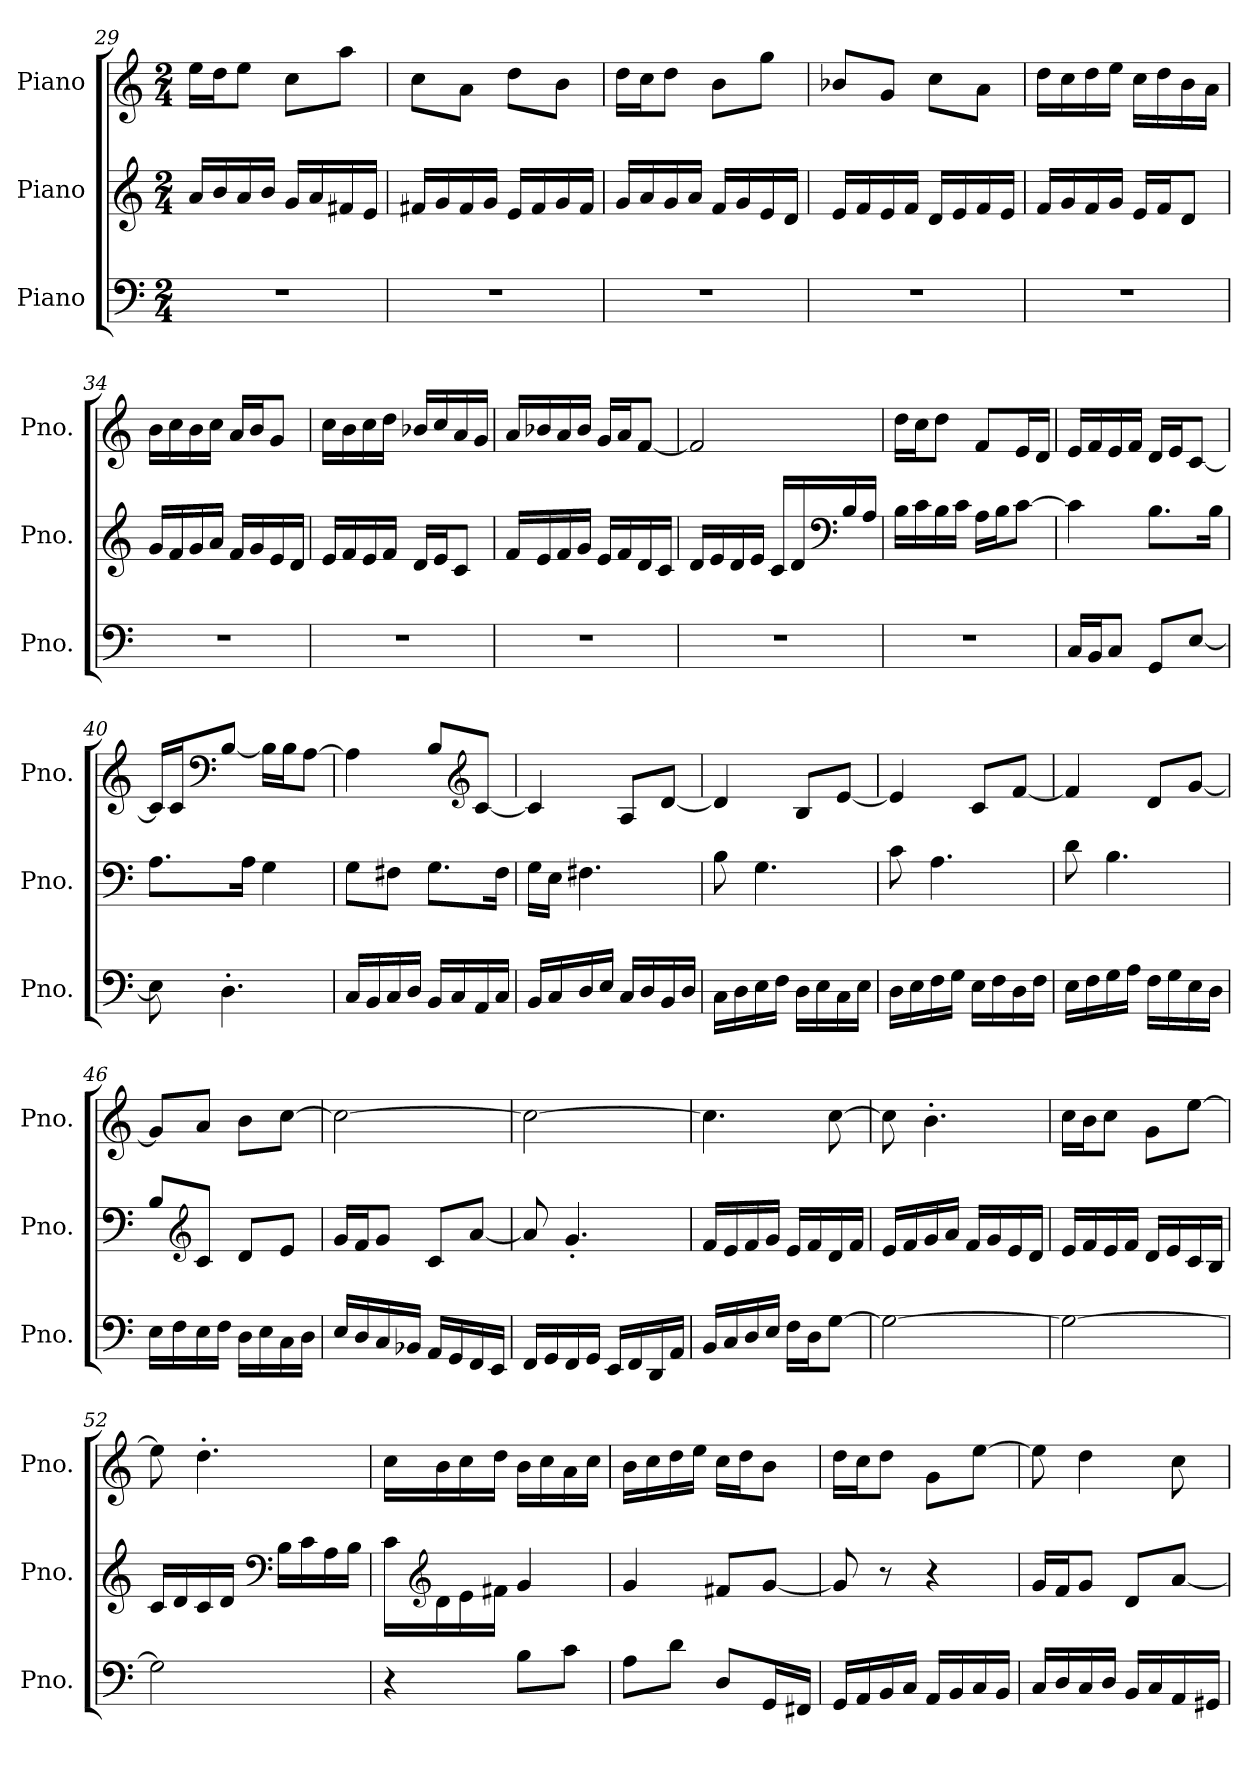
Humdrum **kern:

**kern	**kern	**kern
*part3	*part2	*part1
*staff3	*staff2	*staff1
*I"Piano	*I"Piano	*I"Piano
*I'Pno.	*I'Pno.	*I'Pno.
*clefF4	*clefG2	*clefG2
*k[]	*k[]	*k[]
*M2/4	*M2/4	*M2/4
=29	=29	=29
2r	16ai/LL	16eej\LL
.	16bi/	16ddj\J
.	16ai/	8eej\J
.	16bi/JJ	.
.	16gi/LL	8ccj\L
.	16ai/	.
.	16f#Xi/	8aaj\J
.	16ei/JJ	.
=30	=30	=30
2r	16f#Xi/LL	8ccj\L
.	16gi/	.
.	16f#i/	8aj\J
.	16gi/JJ	.
.	16ei/LL	8ddj\L
.	16f#i/	.
.	16gi/	8bj\J
.	16f#i/JJ	.
=31	=31	=31
2r	16gi/LL	16ddj\LL
.	16ai/	16ccj\J
.	16gi/	8ddj\J
.	16ai/JJ	.
.	16fi/LL	8bj\L
.	16gi/	.
.	16ei/	8ggj\J
.	16di/JJ	.
!!LO:LB:g=z
=32	=32	=32
2r	16ei/LL	8b-Xj/L
.	16fi/	.
.	16ei/	8gj/J
.	16fi/JJ	.
.	16di/LL	8ccj\L
.	16ei/	.
.	16fi/	8aj\J
.	16ei/JJ	.
=33	=33	=33
2r	16fi/LL	16ddj\LL
.	16gi/	16ccj\
.	16fi/	16ddj\
.	16gi/JJ	16eej\JJ
.	16ei/LL	16ccj\LL
.	16fi/J	16ddj\
.	8di/J	16bj\
.	.	16aj\JJ
=34	=34	=34
2r	16gi/LL	16bj\LL
.	16fi/	16ccj\
.	16gi/	16bj\
.	16ai/JJ	16ccj\JJ
.	16fi/LL	16aj/LL
.	16gi/	16bj/J
.	16ei/	8gj/J
.	16di/JJ	.
=35	=35	=35
2r	16ei/LL	16ccj\LL
.	16fi/	16bj\
.	16ei/	16ccj\
.	16fi/JJ	16ddj\JJ
.	16di/LL	16b-Xj/LL
.	16ei/J	16ccj/
.	8ci/J	16aj/
.	.	16gj/JJ
=36	=36	=36
2r	16fi/LL	16aj/LL
.	16ei/	16b-Xj/
.	16fi/	16aj/
.	16gi/JJ	16b-j/JJ
.	16ei/LL	16gj/LL
.	16fi/	16aj/J
.	16di/	[8fj/J
.	16ci/JJ	.
!!LO:LB:g=z
=37	=37	=37
2r	16di/LL	2fj/]
.	16ei/	.
.	16di/	.
.	16ei/JJ	.
.	16ci/LL	.
.	16di/	.
*	*clefF4	*
.	16Bi/	.
.	16Ai/JJ	.
=38	=38	=38
2r	16Bi\LL	16ddj\LL
.	16ci\	16ccj\J
.	16Bi\	8ddj\J
.	16ci\JJ	.
.	16Ai\LL	8fj/L
.	16Bi\J	.
.	[8ci\J	16ej/L
.	.	16dj/JJ
=39	=39	=39
16CZ/LL	4ci\]	16ej/LL
16BBZ/J	.	16fj/
8CZ/J	.	16ej/
.	.	16fj/JJ
8GGZ/L	8.Bi\L	16dj/LL
.	.	16ej/J
[8EZ/J	.	[8cj/J
.	16Bi\Jk	.
=40	=40	=40
8EZ\]	8.Ai\L	16cj/LL]
.	.	16cj/J
*	*	*clefF4
4.D'Z\	.	[8Bj/J
.	16Ai\Jk	.
.	4Gi\	16Bj\LL]
.	.	16Bj\J
.	.	[8Aj\J
=41	=41	=41
16CZ/LL	8Gi\L	4Aj\]
16BBZ/	.	.
16CZ/	8F#Xi\J	.
16DZ/JJ	.	.
16BBZ/LL	8.Gi\L	8Bj/L
16CZ/	.	.
*	*	*clefG2
16AAZ/	.	[8cj/J
16CZ/JJ	16F#i\Jk	.
!!LO:PB:g=z
=42	=42	=42
16BBZ/LL	16Gi\LL	4cj/]
16CZ/	16Ei\JJ	.
16DZ/	4.F#Xi\	.
16EZ/JJ	.	.
16CZ/LL	.	8Aj/L
16DZ/	.	.
16BBZ/	.	[8dj/J
16DZ/JJ	.	.
=43	=43	=43
16CZ\LL	8Bi\	4dj/]
16DZ\	.	.
16EZ\	4.Gi\	.
16FZ\JJ	.	.
16DZ\LL	.	8Bj/L
16EZ\	.	.
16CZ\	.	[8ej/J
16EZ\JJ	.	.
=44	=44	=44
16DZ\LL	8ci\	4ej/]
16EZ\	.	.
16FZ\	4.Ai\	.
16GZ\JJ	.	.
16EZ\LL	.	8cj/L
16FZ\	.	.
16DZ\	.	[8fj/J
16FZ\JJ	.	.
=45	=45	=45
16EZ\LL	8di\	4fj/]
16FZ\	.	.
16GZ\	4.Bi\	.
16AZ\JJ	.	.
16FZ\LL	.	8dj/L
16GZ\	.	.
16EZ\	.	[8gj/J
16DZ\JJ	.	.
=46	=46	=46
16EZ\LL	8Bi/L	8gj/L]
16FZ\	.	.
*	*clefG2	*
16EZ\	8ci/J	8aj/J
16FZ\JJ	.	.
16DZ\LL	8di/L	8bj\L
16EZ\	.	.
16CZ\	8ei/J	[8ccj\J
16DZ\JJ	.	.
!!LO:LB:g=z
=47	=47	=47
16EZ/LL	16gi/LL	2ccj\_
16DZ/	16fi/J	.
16CZ/	8gi/J	.
16BB-XZ/JJ	.	.
16AAZ/LL	8ci/L	.
16GGZ/	.	.
16FFZ/	[8ai/J	.
16EEZ/JJ	.	.
=48	=48	=48
16FFZ/LL	8ai/]	2ccj\_
16GGZ/	.	.
16FFZ/	4.g'i/	.
16GGZ/JJ	.	.
16EEZ/LL	.	.
16FFZ/	.	.
16DDZ/	.	.
16AAZ/JJ	.	.
=49	=49	=49
16BBZ/LL	16fi/LL	4.ccj\]
16CZ/	16ei/	.
16DZ/	16fi/	.
16EZ/JJ	16gi/JJ	.
16FZ\LL	16ei/LL	.
16DZ\J	16fi/	.
[8GZ\J	16di/	[8ccj\
.	16fi/JJ	.
=50	=50	=50
2GZ\_	16ei/LL	8ccj\]
.	16fi/	.
.	16gi/	4.b'j\
.	16ai/JJ	.
.	16fi/LL	.
.	16gi/	.
.	16ei/	.
.	16di/JJ	.
=51	=51	=51
2GZ\_	16ei/LL	16ccj\LL
.	16fi/	16bj\J
.	16ei/	8ccj\J
.	16fi/JJ	.
.	16di/LL	8gj\L
.	16ei/	.
.	16ci/	[8eej\J
.	16Bi/JJ	.
!!LO:LB:g=z
=52	=52	=52
2GZ\]	16ci/LL	8eej\]
.	16di/	.
.	16ci/	4.dd'j\
.	16di/JJ	.
*	*clefF4	*
.	16Bi\LL	.
.	16ci\	.
.	16Ai\	.
.	16Bi\JJ	.
=53	=53	=53
4r	16ci\LL	16ccj\LL
*	*clefG2	*
.	16di\	16bj\
.	16ei\	16ccj\
.	16f#Xi\JJ	16ddj\JJ
8BZ\L	4gi/	16bj\LL
.	.	16ccj\
8cZ\J	.	16aj\
.	.	16ccj\JJ
=54	=54	=54
8AZ\L	4gi/	16bj\LL
.	.	16ccj\
8dZ\J	.	16ddj\
.	.	16eej\JJ
8DZ/L	8f#Xi/L	16ccj\LL
.	.	16ddj\J
16GGZ/L	[8gi/J	8bj\J
16FF#XZ/JJ	.	.
=55	=55	=55
16GGZ/LL	8gi/]	16ddj\LL
16AAZ/	.	16ccj\J
16BBZ/	8r	8ddj\J
16CZ/JJ	.	.
16AAZ/LL	4r	8gj\L
16BBZ/	.	.
16CZ/	.	[8eej\J
16BBZ/JJ	.	.
=56	=56	=56
16CZ/LL	16gi/LL	8eej\]
16DZ/	16fi/J	.
16CZ/	8gi/J	4ddj\
16DZ/JJ	.	.
16BBZ/LL	8di/L	.
16CZ/	.	.
16AAZ/	[8ai/J	8ccj\
16GG#XZ/JJ	.	.
=	=	=
*-	*-	*-
